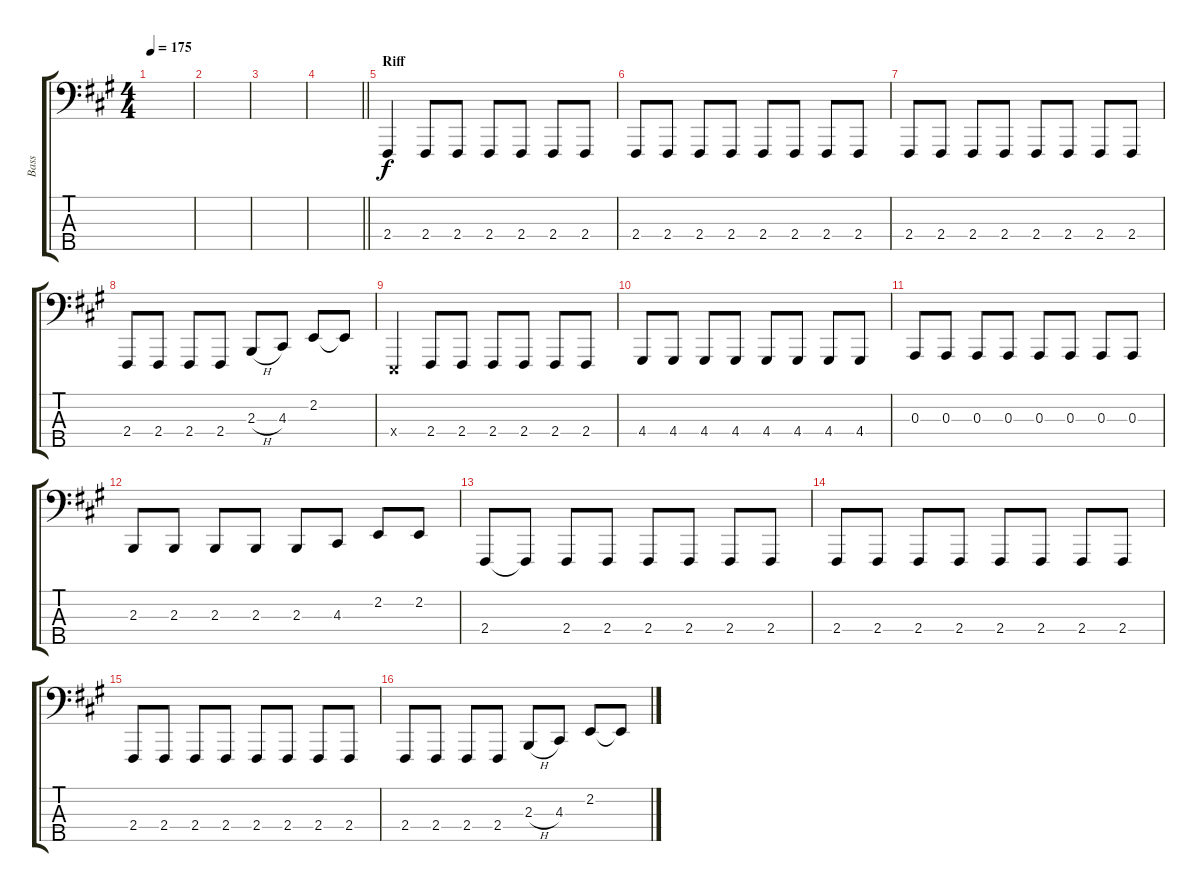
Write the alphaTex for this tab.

\track ("Bass " "Bass ") {instrument lead2sawtooth}
\staff {score tabs}
\tuning (G2 D2 A1 E1 B0) {hide}
\ts (4 4)
\tempo 175
\clef f4
\ks f#minor
|
|
|
\barLineRight lightlight
|
\section ("" "Riff")
2.4.4 2.4.8 2.4.8 2.4.8 2.4.8 2.4.8 2.4.8 |
2.4.8 2.4.8 2.4.8 2.4.8 2.4.8 2.4.8 2.4.8 2.4.8 |
2.4.8 2.4.8 2.4.8 2.4.8 2.4.8 2.4.8 2.4.8 2.4.8 |
2.4.8 2.4.8 2.4.8 2.4.8 2.3{h}.8 4.3.8 2.2.8 2.2{t}.8 |
0.4{x}.4 2.4.8 2.4.8 2.4.8 2.4.8 2.4.8 2.4.8 |
4.4.8 4.4.8 4.4.8 4.4.8 4.4.8 4.4.8 4.4.8 4.4.8 |
0.3.8 0.3.8 0.3.8 0.3.8 0.3.8 0.3.8 0.3.8 0.3.8 |
2.3.8 2.3.8 2.3.8 2.3.8 2.3.8 4.3.8 2.2.8 2.2.8 |
2.4.8 2.4{t}.8 2.4.8 2.4.8 2.4.8 2.4.8 2.4.8 2.4.8 |
2.4.8 2.4.8 2.4.8 2.4.8 2.4.8 2.4.8 2.4.8 2.4.8 |
2.4.8 2.4.8 2.4.8 2.4.8 2.4.8 2.4.8 2.4.8 2.4.8 |
2.4.8 2.4.8 2.4.8 2.4.8 2.3{h}.8 4.3.8 2.2.8 2.2{t}.8
